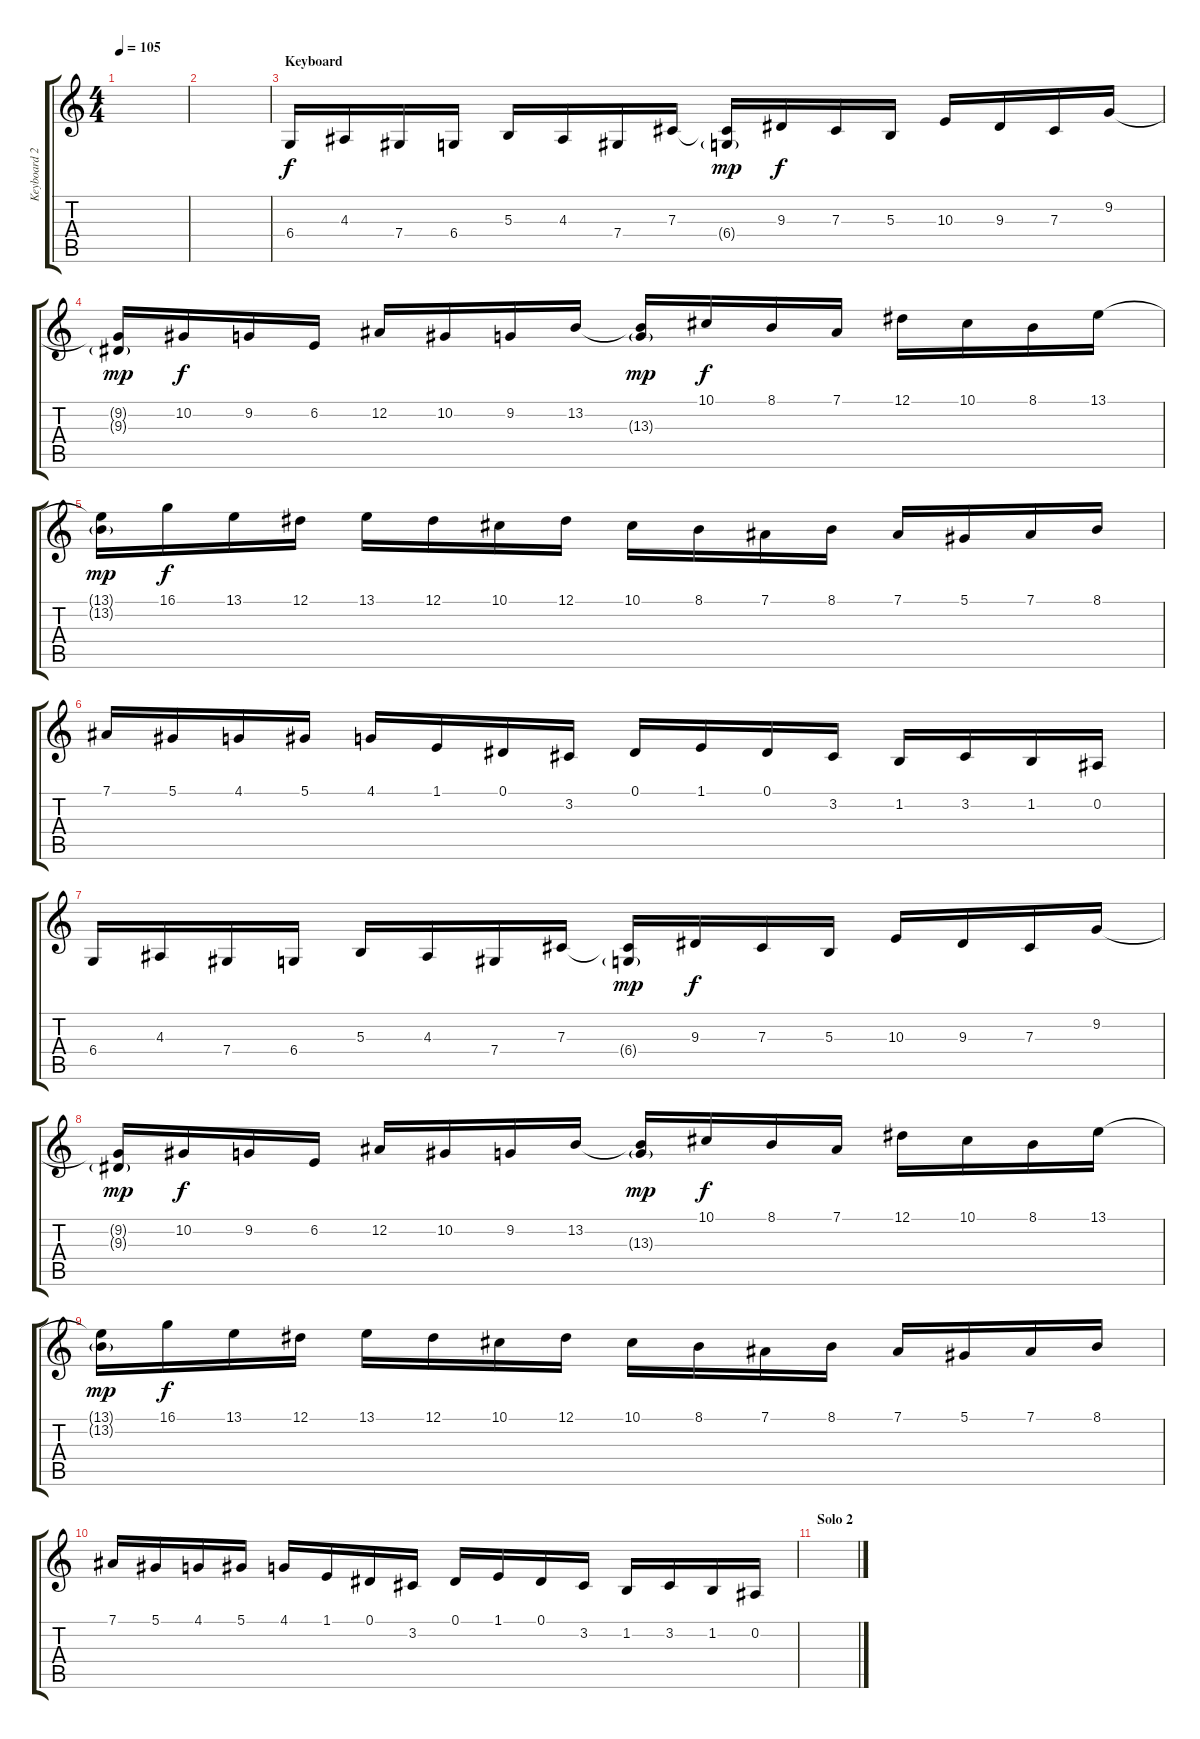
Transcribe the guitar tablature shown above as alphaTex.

\track ("Keyboard 2 - BG" "Keyboard 2") {instrument tremolostrings}
\staff {score tabs}
\tuning (Eb4 Bb3 Gb3 Db3 Ab2 Eb2) {hide}
\ts (4 4)
\tempo 105
\clef g2
\ks c
|
|
\section ("" "Keyboard")
6.4.16{instrument clavinet} 4.3.16 7.4.16 6.4.16 5.3.16 4.3.16 7.4.16 7.3.16 (7.3{t} 6.4{g}).16{dy mp} 9.3.16{dy f} 7.3.16 5.3.16 10.3.16 9.3.16 7.3.16 9.2.16 |
(9.2{t} 9.3{g}).16{dy mp} 10.2.16{dy f} 9.2.16 6.2.16 12.2.16 10.2.16 9.2.16 13.2.16 (13.2{t} 13.3{g}).16{dy mp} 10.1.16{dy f} 8.1.16 7.1.16 12.1.16 10.1.16 8.1.16 13.1.16 |
(13.1{t} 13.2{g}).16{dy mp} 16.1.16{dy f} 13.1.16 12.1.16 13.1.16 12.1.16 10.1.16 12.1.16 10.1.16 8.1.16 7.1.16 8.1.16 7.1.16 5.1.16 7.1.16 8.1.16 |
7.1.16 5.1.16 4.1.16 5.1.16 4.1.16 1.1.16 0.1.16 3.2.16 0.1.16 1.1.16 0.1.16 3.2.16 1.2.16 3.2.16 1.2.16 0.2.16 |
6.4.16{instrument clavinet} 4.3.16 7.4.16 6.4.16 5.3.16 4.3.16 7.4.16 7.3.16 (7.3{t} 6.4{g}).16{dy mp} 9.3.16{dy f} 7.3.16 5.3.16 10.3.16 9.3.16 7.3.16 9.2.16 |
(9.2{t} 9.3{g}).16{dy mp} 10.2.16{dy f} 9.2.16 6.2.16 12.2.16 10.2.16 9.2.16 13.2.16 (13.2{t} 13.3{g}).16{dy mp} 10.1.16{dy f} 8.1.16 7.1.16 12.1.16 10.1.16 8.1.16 13.1.16 |
(13.1{t} 13.2{g}).16{dy mp} 16.1.16{dy f} 13.1.16 12.1.16 13.1.16 12.1.16 10.1.16 12.1.16 10.1.16 8.1.16 7.1.16 8.1.16 7.1.16 5.1.16 7.1.16 8.1.16 |
7.1.16 5.1.16 4.1.16 5.1.16 4.1.16 1.1.16 0.1.16 3.2.16 0.1.16 1.1.16 0.1.16 3.2.16 1.2.16 3.2.16 1.2.16 0.2.16 |
\section ("" "Solo 2")
